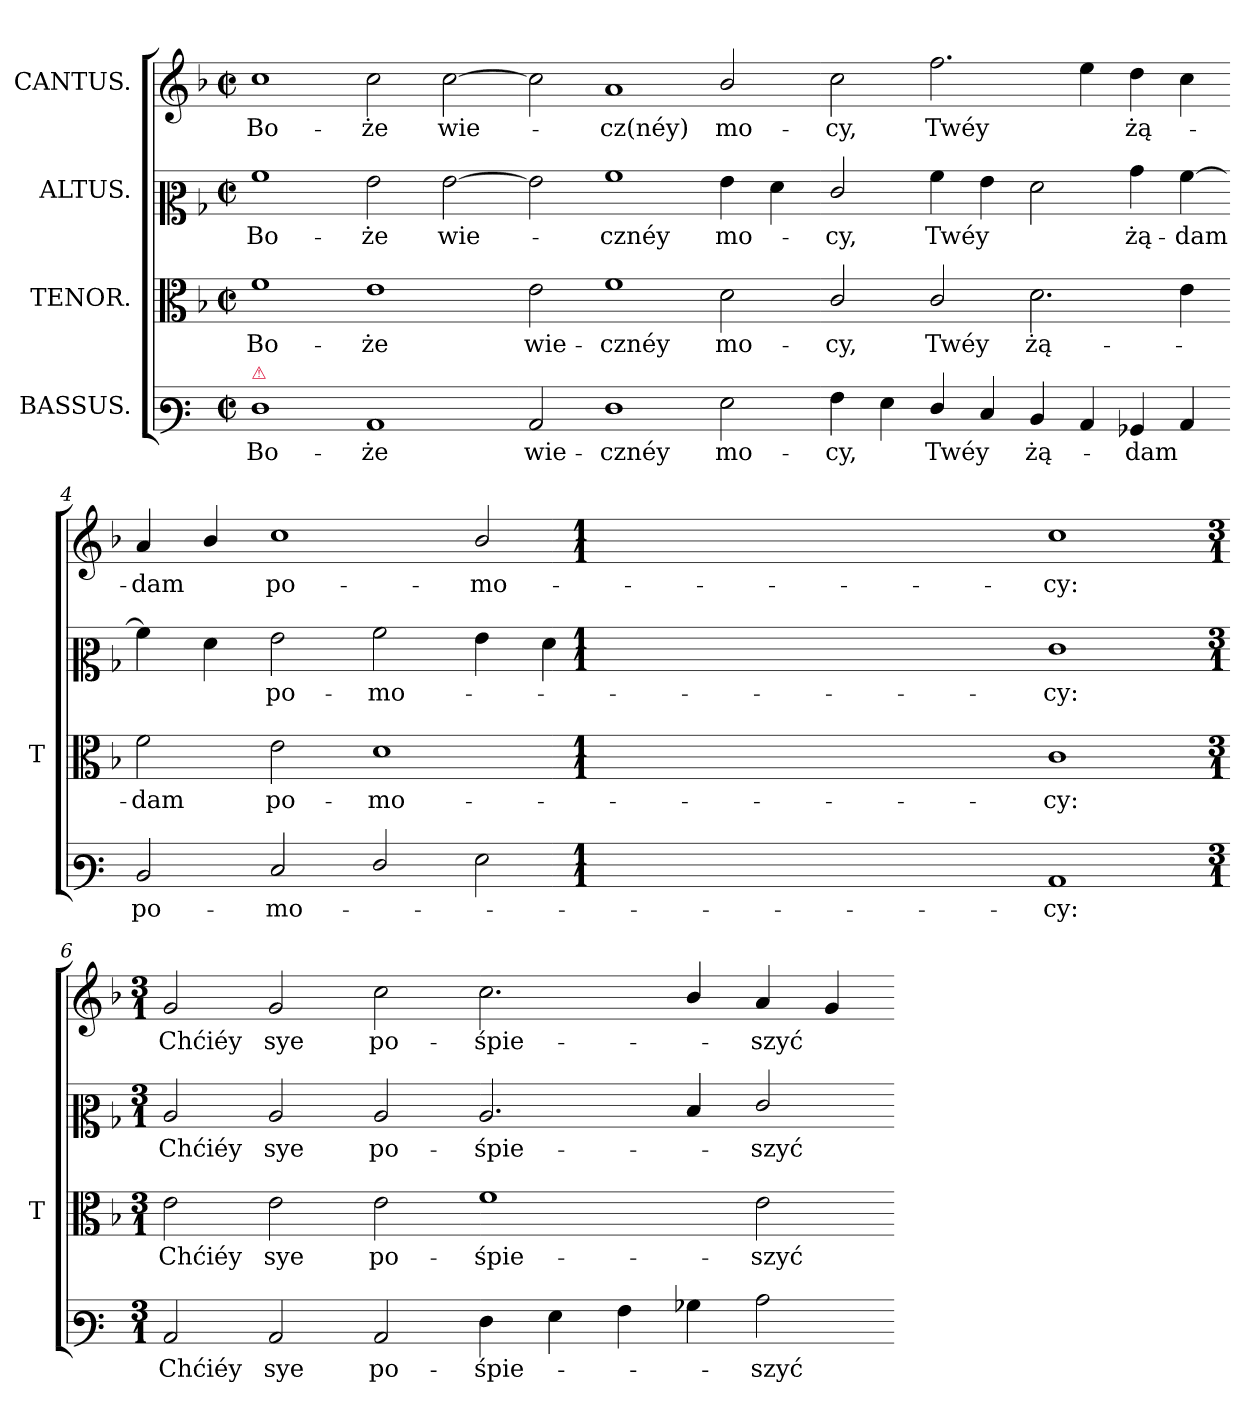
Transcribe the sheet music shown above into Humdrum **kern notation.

**kern	**text	**kern	**text	**kern	**text	**kern	**text
*part4	*part4	*part3	*part3	*part2	*part2	*part1	*part1
*staff4	*staff4	*staff3	*staff3	*staff2	*staff2	*staff1	*staff1
*I"BASSUS.	*	*I"TENOR.	*	*I"ALTUS.	*	*I"CANTUS.	*
*	*	*I'T	*	*	*	*	*
*clefF3	*	*clefC3	*	*clefC2	*	*clefG2	*
*	*	*k[b-]	*	*k[b-]	*	*k[b-]	*
*M2/1	*	*M2/1	*	*M2/1	*	*M2/1	*
*met(c|)	*	*met(c|)	*	*met(c|)	*	*met(c|)	*
=1	=1	=1	=1	=1	=1	=1	=1
!LO:TX:a:color=crimson:t=⚠	!	!	!	!	!	!	!
1F\	Bo-	1f\	Bo-	1a\	Bo-	1cc\	Bo-
1C/	że	1e\	-że	2g\	-że	2cc\	-że
.	.	.	.	[2g\	wie-	[2cc\	wie-
=2-	=2-	=2-	=2-	=2-	=2-	=2-	=2-
2C/	wie-	2e\	wie-	2g\]	.	2cc\]	.
1F\	-cznéy	1f\	-cznéy	1a	-cznéy	1a/	-cz(néy)
2G\	mo-	2d\	mo-	4g\	mo-	2b-/	mo-
.	.	.	.	4f\	.	.	.
=3-	=3-	=3-	=3-	=3-	=3-	=3-	=3-
4A\	-cy,	2c/	-cy,	2e/	-cy,	2cc\	-cy,
4G\	.	.	.	.	.	.	.
4F/	Twéy	2c/	Twéy	4a\	Twéy	2.ff\	Twéy
4E/	.	.	.	4g\	.	.	.
4D/	żą-	2.d\	żą-	2f\	.	.	.
4C/	.	.	.	.	.	4ee\	.
4BB-/	-dam	.	.	4b-\	żą-	4dd\	żą-
4C/	.	4e\	.	[4a\	-dam	4cc\	.
=4-	=4-	=4-	=4-	=4-	=4-	=4-	=4-
2D/	po-	2f\	-dam	4a\]	.	4a/	-dam
.	.	.	.	4f\	.	4b-/	.
2E/	-mo-	2e\	po-	2g\	po-	1cc\	po-
2F/	.	1d\	-mo-	2a\	-mo-	.	.
2G\	.	.	.	4g\	.	2b-/	-mo-
.	.	.	.	4f\	.	.	.
*M1/1	*	*M1/1	*	*M1/1	*	*M1/1	*
=5-	=5-	=5-	=5-	=5-	=5-	=5-	=5-
1C/	-cy:	1c\	-cy:	1e\	-cy:	1cc\	-cy:
=6-	=6-	=6-	=6-	=6-	=6-	=6-	=6-
*M3/1	*	*M3/1	*	*M3/1	*	*M3/1	*
2C/	Chćiéy	2e\	Chćiéy	2c/	Chćiéy	2g/	Chćiéy
2C/	sye	2e\	sye	2c/	sye	2g/	sye
2C/	po-	2e\	po-	2c/	po-	2cc\	po-
4F\	-śpie-	1f\	śpie-	2.c/	-śpie-	2.cc\	-śpie-
4G\	.	.	.	.	.	.	.
4A\	.	.	.	.	.	.	.
4B-\	.	.	.	4d/	.	4b-/	.
2c\	-szyć	2e\	-szyć	2e/	-szyć	4a/	-szyć
.	.	.	.	.	.	4g/	.
=-	=-	=-	=-	=-	=-	=-	=-
*-	*-	*-	*-	*-	*-	*-	*-
